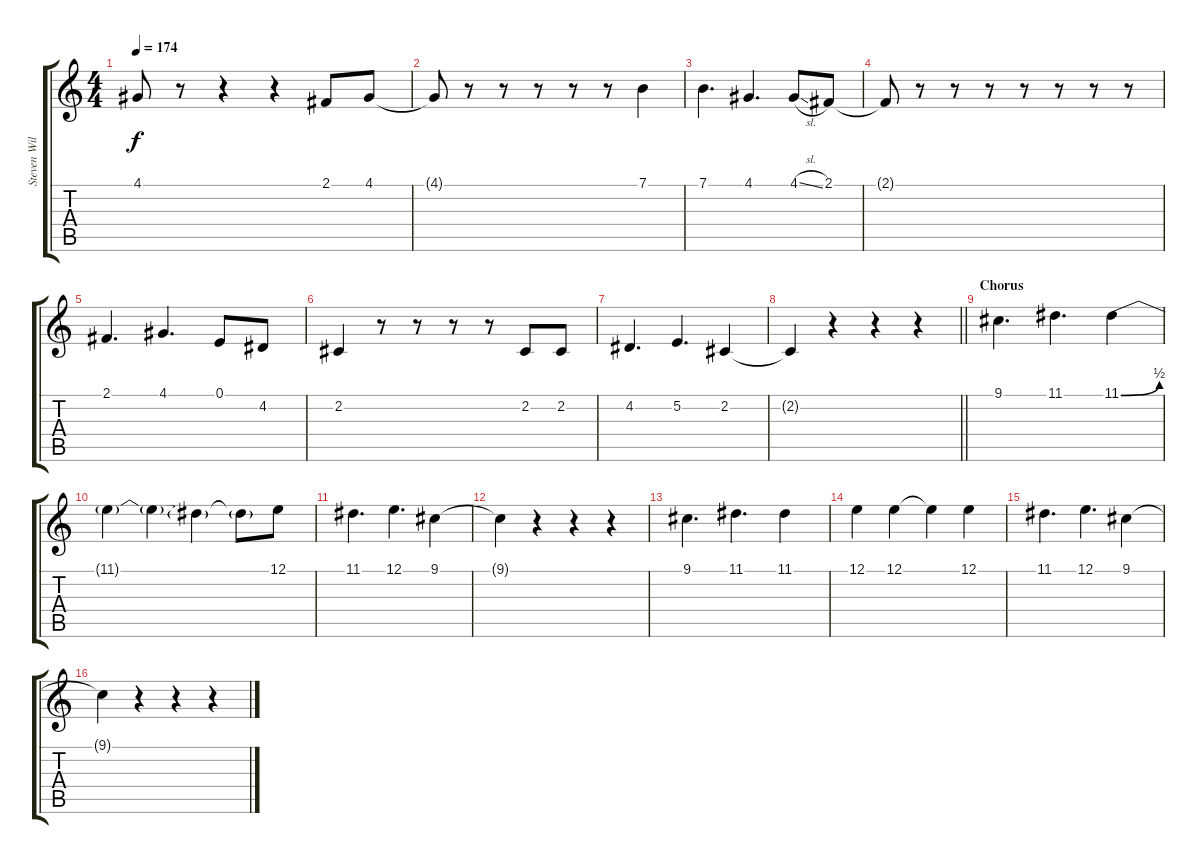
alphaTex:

\track ("Steven Wilson (Vocals)" "Steven Wil") {instrument altosax}
\staff {score tabs}
\tuning (E4 B3 G3 D3 A2 E2) {hide}
\ts (4 4)
\tempo 174
\clef g2
\ks c
4.1{t}.8{dy f} r.8 r.4 r.4 2.1.8 4.1.8 |
4.1{t}.8 r.8 r.8 r.8 r.8 r.8 7.1.4 |
7.1.4{d} 4.1.4{d} 4.1{sl}.8 2.1.8 |
2.1{t}.8 r.8 r.8 r.8 r.8 r.8 r.8 r.8 |
2.1.4{d} 4.1.4{d} 0.1.8 4.2.8 |
2.2.4 r.8 r.8 r.8 r.8 2.2.8 2.2.8 |
4.2.4{d} 5.2.4{d} 2.2.4 |
\barLineRight lightlight
2.2{t}.4 r.4 r.4 r.4 |
\section ("" "Chorus")
9.1.4{d} 11.1.4{d} 11.1{be (bend 0 0 60 2)}.4 |
11.1{t}.4 11.1{t}.4 11.1{t}.4 11.1{t}.8 12.1.8 |
11.1.4{d} 12.1.4{d} 9.1.4 |
9.1{t}.4 r.4 r.4 r.4 |
9.1.4{d} 11.1.4{d} 11.1.4 |
12.1.4 12.1.4 12.1{t}.4 12.1.4 |
11.1.4{d} 12.1.4{d} 9.1.4 |
9.1{t}.4 r.4 r.4 r.4
